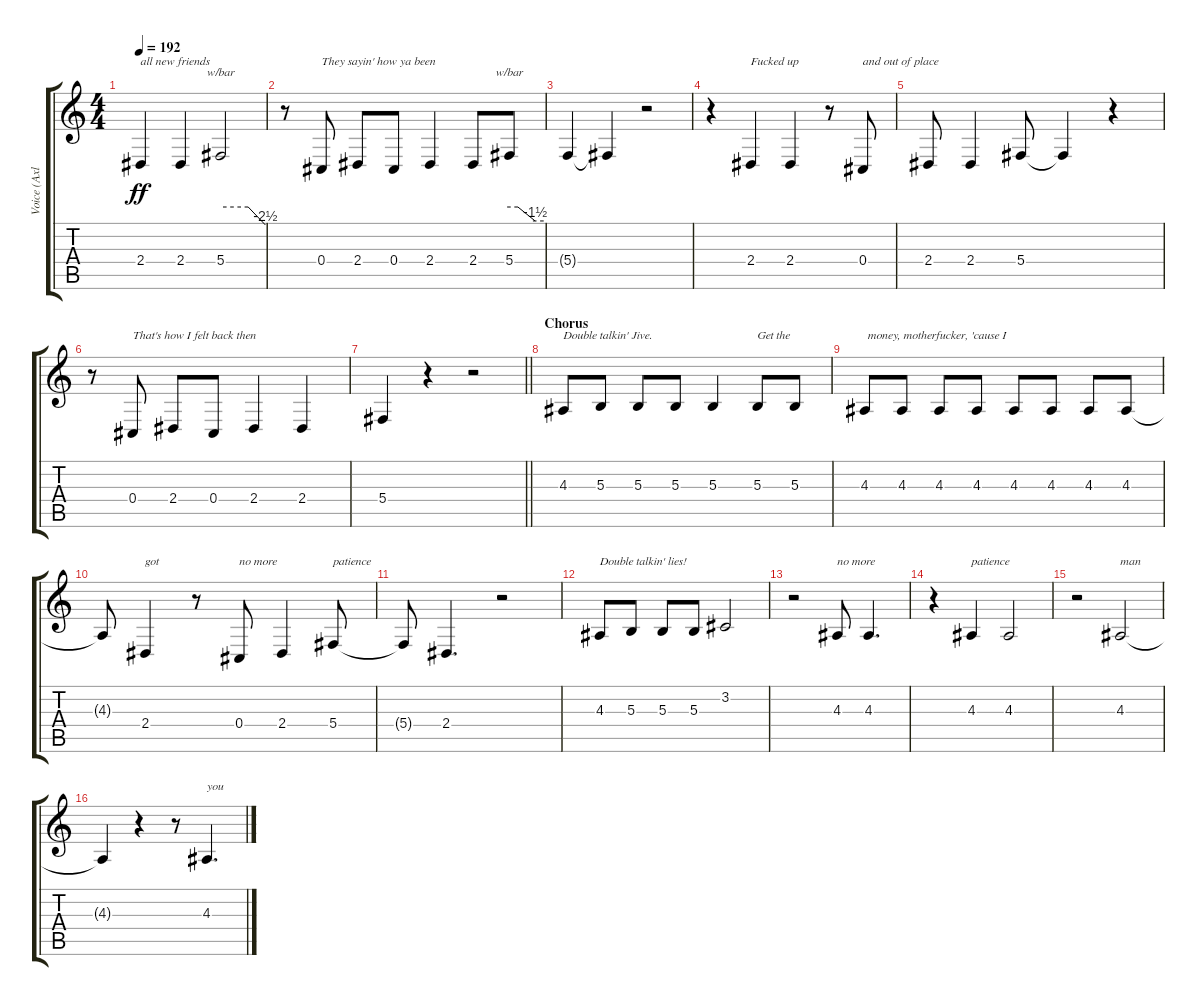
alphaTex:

\track ("Voice (Axl)" "Voice (Axl") {instrument lead2sawtooth}
\staff {score tabs}
\tuning (Eb4 Bb3 Gb3 Db3 Ab2 Eb2) {hide}
\ts (4 4)
\tempo 192
\clef g2
\ks c
2.4.4{txt "all new friends" dy ff} 2.4.4 5.4.2{tbe (custom default 0 0 37 0 60 -10)} |
r.8 0.4.8{txt "They sayin' how ya been"} 2.4.8 0.4.8 2.4.4 2.4.8 5.4.8{tbe (custom default 0 0 15 0 45 -6 60 -6)} |
5.4{t}.4 5.4{t}.4 r.2 |
r.4 2.4.4{txt "Fucked up"} 2.4.4 r.8 0.4.8{txt "and out of place"} |
2.4.8 2.4.4 5.4.8 5.4{t}.4 r.4 |
r.8 0.4.8{txt "That's how I felt back then"} 2.4.8 0.4.8 2.4.4 2.4.4 |
\barLineRight lightlight
5.4.4 r.4 r.2 |
\section ("" "Chorus")
4.3.8{txt "Double talkin' Jive."} 5.3.8 5.3.8 5.3.8 5.3.4 5.3.8{txt "Get the"} 5.3.8 |
4.3.8{txt " money, motherfucker, 'cause I"} 4.3.8 4.3.8 4.3.8 4.3.8 4.3.8 4.3.8 4.3.8 |
4.3{t}.8 2.4.4{txt "got"} r.8 0.4.8{txt "no more"} 2.4.4 5.4.8{txt "patience"} |
5.4{t}.8 2.4.4{d} r.2 |
4.3.8{txt "Double talkin' lies!"} 5.3.8 5.3.8 5.3.8 3.2.2 |
r.2 4.3.8{txt "no more"} 4.3.4{d} |
r.4 4.3.4{txt "patience"} 4.3.2 |
r.2 4.3.2{txt "man"} |
4.3{t}.4 r.4 r.8 4.3.4{d txt "you"}
